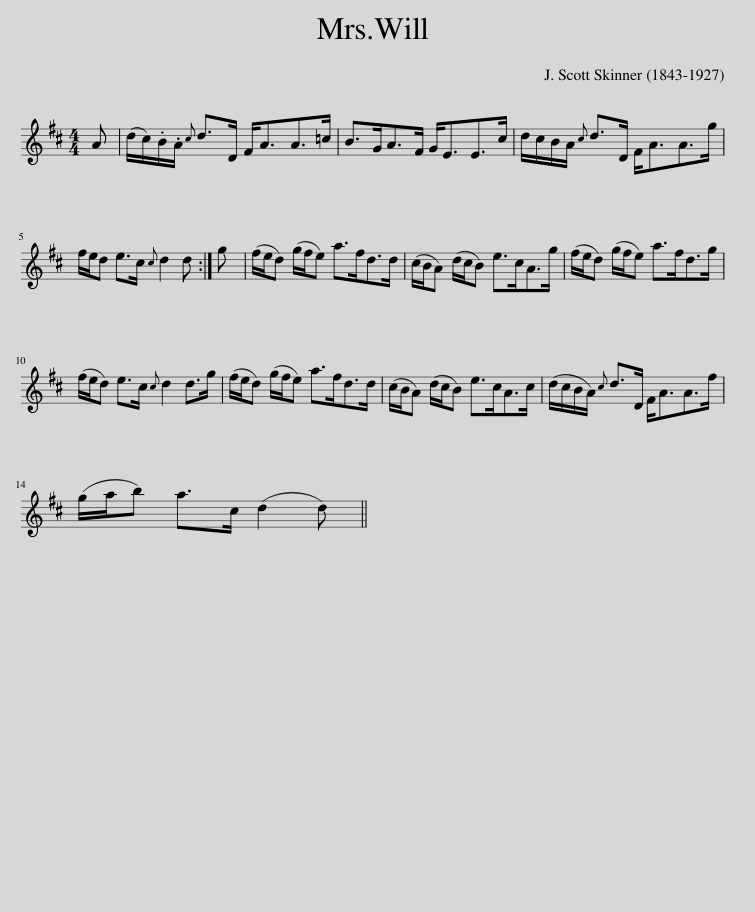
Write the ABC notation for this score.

X:1
L:1/8
M:4/4
I:linebreak $
K:D
V:1 treble
V:1
 A | (d/c/).B/.A/{c} d>D F<AA>=c | B>GA>F G<EE>c | d/c/B/A/{c} d>D F<AA>g |$ f/e/d e>c{c} d2 d :| %5
 g | (f/e/d) (g/f/e) a>fd>d | (c/B/A) (d/c/B) e>cA>g | (f/e/d) (g/f/e) a>fd>g |$ (f/e/d) e>c{c} d2 d>g | %10
 (f/e/d) (g/f/e) a>fd>d | (c/B/A) (d/c/B) e>cA>c | (d/c/B/A/){c} d>D F<AA>f |$ (g/a/b) a>c (d2 d) || %14
